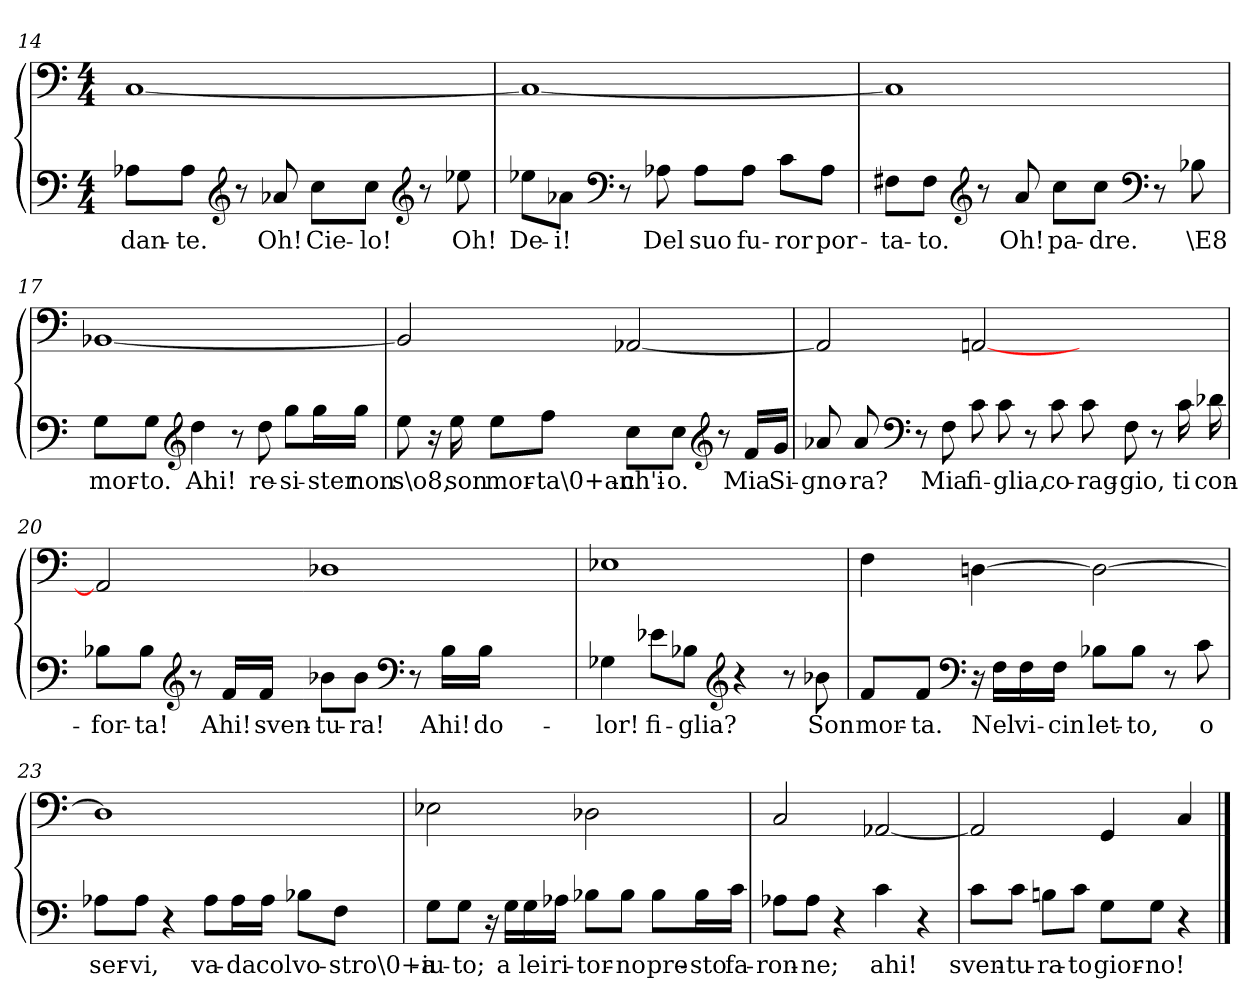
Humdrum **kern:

**kern	**text	**kern
*part1	*part1	*part1
*staff2	*staff2	*staff1
*clefF4	*	*clefF4
*k[]	*	*k[]
*C:	*	*C:
*M4/4	*	*M4/4
=14	=14	=14
8A-X\L	-dan-	[1C/
8A-\J	-te.	.
*clefG2	*	*
8r	.	.
8a-X/	Oh!	.
8cc\L	Cie-	.
8cc\J	-lo!	.
*clefG2	*	*
8r	.	.
8ee-X\	Oh!	.
=15	=15	=15
8ee-X\L	De-	1C/_
8a-X\J	-i!	.
*clefF4	*	*
8r	.	.
8A-X\	Del	.
8A-\L	suo	.
8A-\J	fu-	.
8c\L	-ror	.
8A-\J	por-	.
=16	=16	=16
8F#X\L	-ta-	1C/]
8F#\J	-to.	.
*clefG2	*	*
8r	.	.
8a/	Oh!	.
8cc\L	pa-	.
8cc\J	-dre.	.
*clefF4	*	*
8r	.	.
8B-X\	\E8	.
=17	=17	=17
8G\L	mor-	[1BB-X/
8G\J	-to.	.
*clefG2	*	*
4dd\	Ahi!	.
8r	.	.
8dd\	re-	.
8gg\L	-si-	.
16gg\L	-ster	.
16gg\JJ	non	.
=18	=18	=18
8ee\	s\o8,	2BB-/]
16r	.	.
16ee\	son	.
8ee\L	mor-	.
8ff\J	-ta\0+an-	.
8cc\L	-ch'i-	[2AA-X/
8cc\J	-o.	.
*clefG2	*	*
8r	.	.
16f/LL	Mia	.
16g/JJ	Si-	.
=19	=19	=19
8a-X/	-gno-	2AA-/]
8a-/	-ra?	.
*clefF4	*	*
8r	.	.
8F\	Mia	.
8c\	fi-	[2AAn/
8c\	-glia,	.
8r	.	.
8c\	co-	.
8c\	-rag-	2ryy
8F\	-gio,	.
8r	.	.
16c\	ti	.
16d-X\	con-	.
=20	=20	=20
8B-X\L	-for-	2AA/]
8B-\J	-ta!	.
*clefG2	*	*
8r	.	.
16f/LL	Ahi!	.
16f/JJ	sven-	.
8b-X\L	-tu-	1D-X\
8b-\J	-ra!	.
*clefF4	*	*
8r	.	.
16B-\LL	Ahi!	.
16B-\JJ	do-	.
2ryy	.	.
=21	=21	=21
4G-X\	-lor!	1E-X\
8e-X\L	fi-	.
8B-X\J	-glia?	.
*clefG2	*	*
4r	.	.
8r	.	.
8b-X\	Son	.
=22	=22	=22
8f/L	mor-	4F\
8f/J	-ta.	.
*clefF4	*	*
16r	.	[4Dn\
16F\LL	Nel	.
16F\	vi-	.
16F\JJ	-cin	.
8B-X\L	let-	2D\_
8B-\J	-to,	.
8r	.	.
8c\	o	.
=23	=23	=23
8A-X\L	ser-	1D\]
8A-\J	-vi,	.
4r	.	.
8A-\L	va-	.
16A-\L	-da	.
16A-\JJ	col	.
8B-X\L	vo-	.
8F\J	-stro\0+a-	.
=24	=24	=24
8G\L	-iu-	2E-X\
8G\J	-to;	.
16r	.	.
16G\LL	a	.
16G\	lei	.
16A-X\JJ	ri-	.
8B-X\L	-tor-	2D-X\
8B-\J	-no	.
8B-\L	pre-	.
16B-\L	-sto	.
16c\JJ	fa-	.
=25	=25	=25
8A-X\L	-ron-	2C/
8A-\J	-ne;	.
4r	.	.
4c\	ahi!	[2AA-X/
4r	.	.
=26	=26	=26
8c\L	sven-	2AA-/]
8c\J	-tu-	.
8Bn\L	-ra-	.
8c\J	-to	.
8G\L	gior-	4GG/
8G\J	-no!	.
4r	.	4C/
==	==	==
*-	*-	*-
